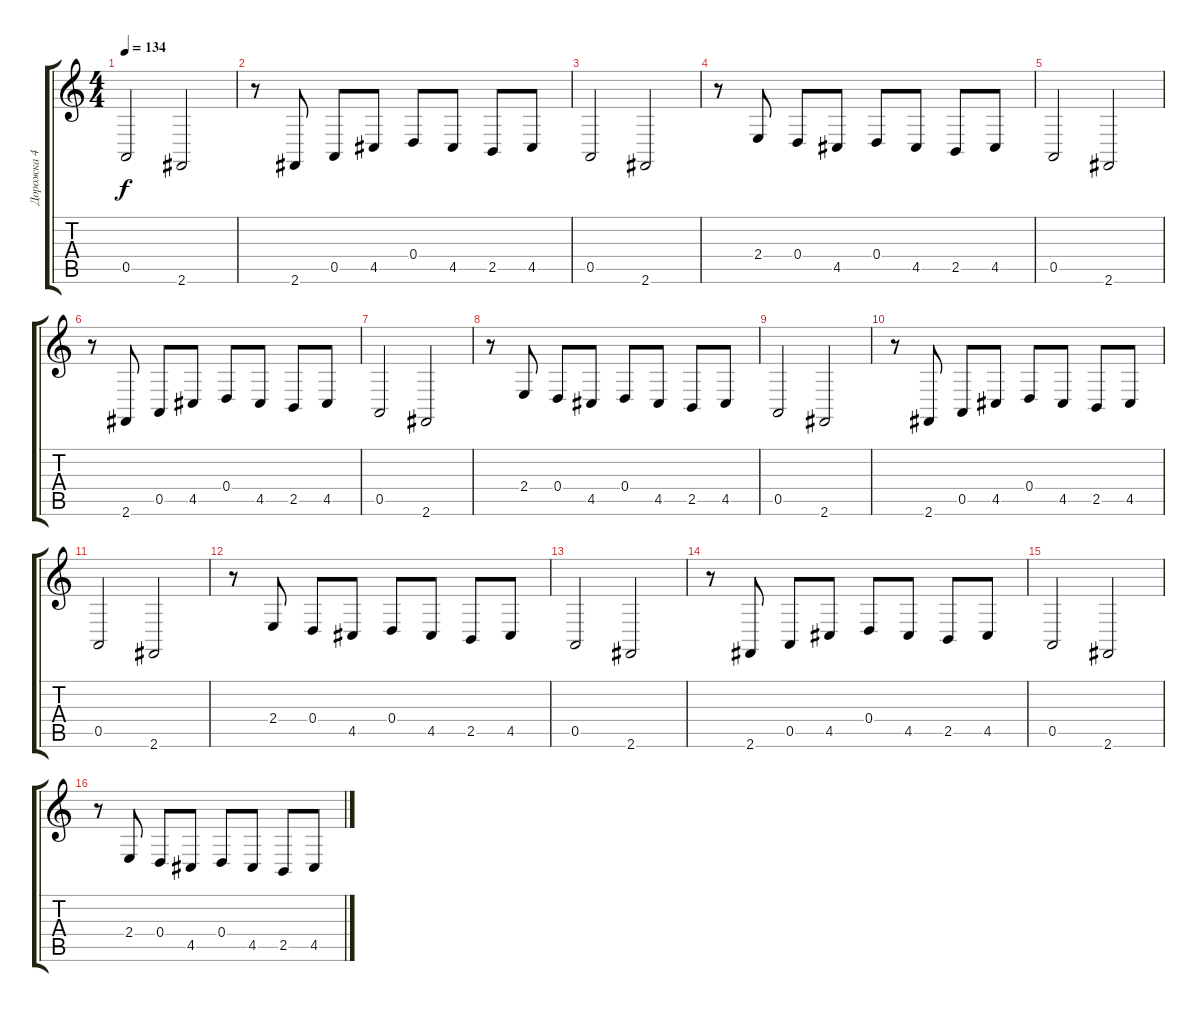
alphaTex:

\track ("Дорожка 4" "Дорожка 4") {instrument trombone}
\staff {score tabs}
\tuning (E4 B3 G3 D3 A2 E2) {hide}
\ts (4 4)
\tempo 134
\clef g2
\ks c
0.5.2{dy f} 2.6.2 |
r.8 2.6.8 0.5.8 4.5.8 0.4.8 4.5.8 2.5.8 4.5.8 |
0.5.2 2.6.2 |
r.8 2.4.8 0.4.8 4.5.8 0.4.8 4.5.8 2.5.8 4.5.8 |
0.5.2 2.6.2 |
r.8 2.6.8 0.5.8 4.5.8 0.4.8 4.5.8 2.5.8 4.5.8 |
0.5.2 2.6.2 |
r.8 2.4.8 0.4.8 4.5.8 0.4.8 4.5.8 2.5.8 4.5.8 |
0.5.2 2.6.2 |
r.8 2.6.8 0.5.8 4.5.8 0.4.8 4.5.8 2.5.8 4.5.8 |
0.5.2 2.6.2 |
r.8 2.4.8 0.4.8 4.5.8 0.4.8 4.5.8 2.5.8 4.5.8 |
0.5.2 2.6.2 |
r.8 2.6.8 0.5.8 4.5.8 0.4.8 4.5.8 2.5.8 4.5.8 |
0.5.2 2.6.2 |
r.8 2.4.8 0.4.8 4.5.8 0.4.8 4.5.8 2.5.8 4.5.8
